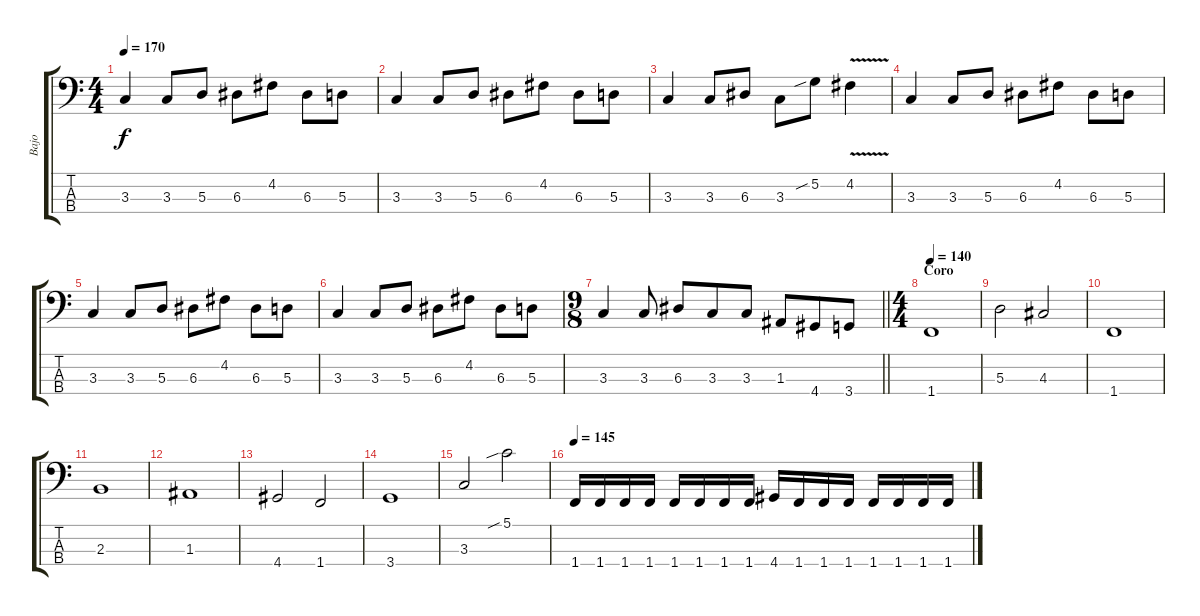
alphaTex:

\track ("Bajo" "Bajo") {instrument electricbassfinger}
\staff {score tabs}
\tuning (G2 D2 A1 E1) {hide}
\ts (4 4)
\tempo 170
\clef f4
\ks c
3.3.4{dy f} 3.3.8 5.3.8 6.3.8 4.2.8 6.3.8 5.3.8 |
3.3.4 3.3.8 5.3.8 6.3.8 4.2.8 6.3.8 5.3.8 |
3.3.4 3.3.8 6.3.8 3.3.8 5.2{sib}.8 4.2{v}.4 |
3.3.4 3.3.8 5.3.8 6.3.8 4.2.8 6.3.8 5.3.8 |
3.3.4 3.3.8 5.3.8 6.3.8 4.2.8 6.3.8 5.3.8 |
3.3.4 3.3.8 5.3.8 6.3.8 4.2.8 6.3.8 5.3.8 |
\ts (9 8)
\barLineRight lightlight
3.3.4 3.3.8 6.3.8 3.3.8 3.3.8 1.3.8 4.4.8 3.4.8 |
\ts (4 4)
\section ("" "Coro")
\tempo 140
1.4.1 |
5.3.2 4.3.2 |
1.4.1 |
2.3.1 |
1.3.1 |
4.4.2 1.4.2 |
3.4.1 |
3.3.2 5.1{sib}.2 |
\tempo 145
1.4.16 1.4.16 1.4.16 1.4.16 1.4.16 1.4.16 1.4.16 1.4.16 4.4.16 1.4.16 1.4.16 1.4.16 1.4.16 1.4.16 1.4.16 1.4.16
